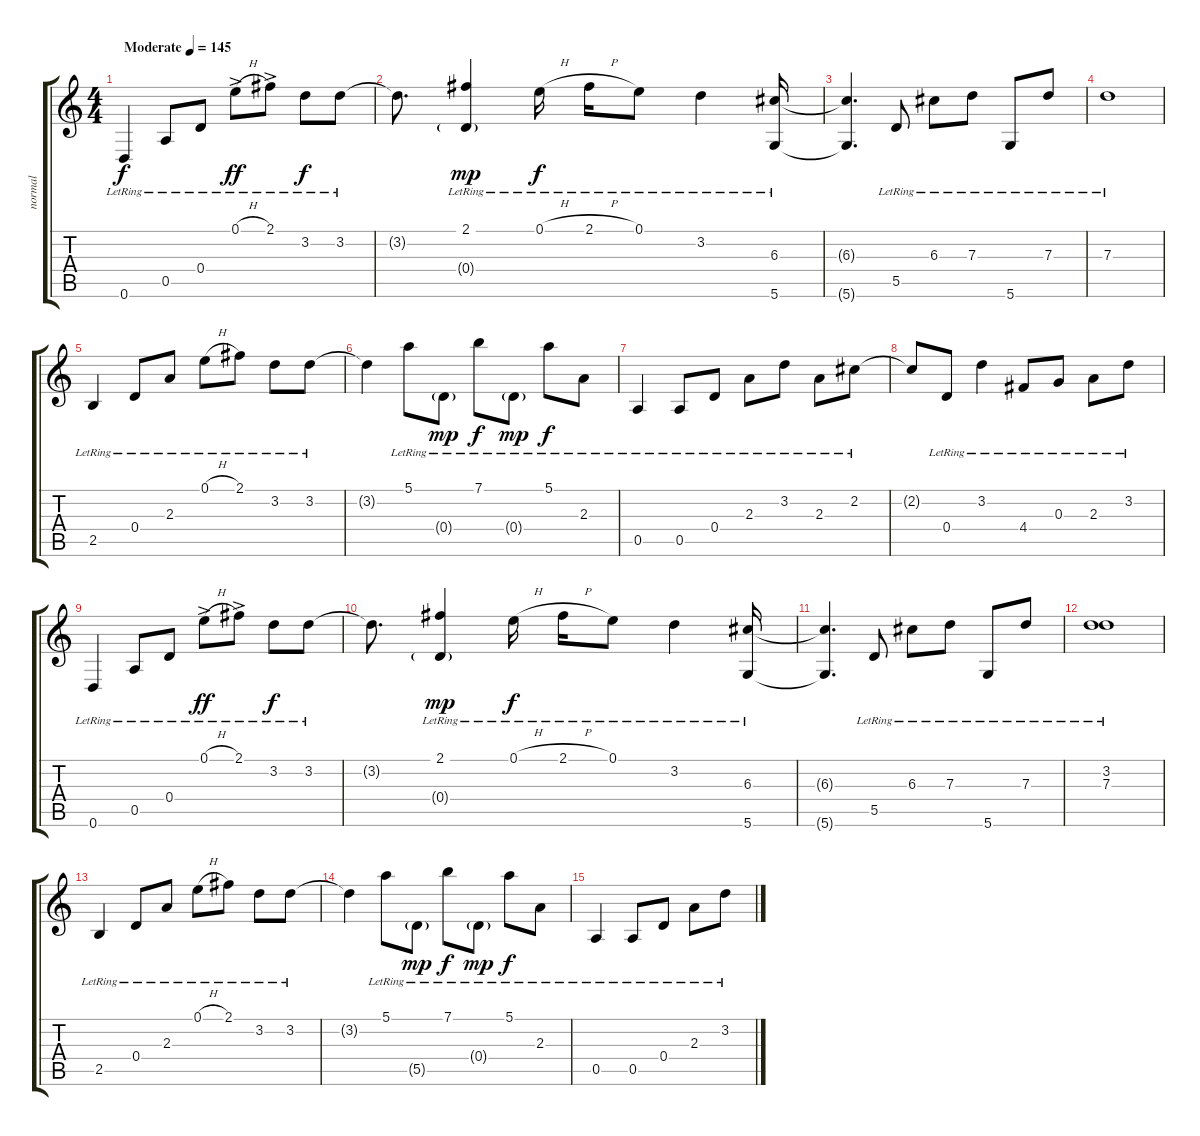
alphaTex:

\track ("normal" "normal") {instrument electricguitarjazz}
\staff {score tabs}
\tuning (E4 B3 G3 D3 A2 D2) {hide}
\ts (4 4)
\tempo (145 "Moderate")
\clef g2
\ks c
0.6{lr}.4{dy f instrument electricguitarjazz} 0.5{lr}.8 0.4{lr}.8 0.1{h ac lr}.8{dy ff} 2.1{ac lr}.8 3.2{lr}.8{dy f} 3.2{lr}.8 |
3.2{t}.8{d} (2.1{lr} 0.4{g lr}).4{dy mp} 0.1{h lr}.16{dy f} 2.1{h lr}.16 0.1{lr}.8 3.2{lr}.4 (6.3{lr} 5.6{lr}).16 |
(6.3{t} 5.6{t}).4{d} 5.5{lr}.8 6.3{lr}.8 7.3{lr}.8 5.6{lr}.8 7.3{lr}.8 |
7.3{lr}.1 |
2.5{lr}.4 0.4{lr}.8 2.3{lr}.8 0.1{h lr}.8 2.1{lr}.8 3.2{lr}.8 3.2{lr}.8 |
3.2{t}.4 5.1{lr}.8 0.4{g lr}.8{dy mp} 7.1{lr}.8{dy f} 0.4{g lr}.8{dy mp} 5.1{lr}.8{dy f} 2.3{lr}.8 |
0.5{lr}.4 0.5{lr}.8 0.4{lr}.8 2.3{lr}.8 3.2{lr}.8 2.3{lr}.8 2.2{lr}.8 |
2.2{t}.8 0.4{lr}.8 3.2{lr}.4 4.4{lr}.8 0.3{lr}.8 2.3{lr}.8 3.2{lr}.8 |
0.6{lr}.4 0.5{lr}.8 0.4{lr}.8 0.1{h ac lr}.8{dy ff} 2.1{ac lr}.8 3.2{lr}.8{dy f} 3.2{lr}.8 |
3.2{t}.8{d} (2.1{lr} 0.4{g lr}).4{dy mp} 0.1{h lr}.16{dy f} 2.1{h lr}.16 0.1{lr}.8 3.2{lr}.4 (6.3{lr} 5.6{lr}).16 |
(6.3{t} 5.6{t}).4{d} 5.5{lr}.8 6.3{lr}.8 7.3{lr}.8 5.6{lr}.8 7.3{lr}.8 |
(3.2{lr} 7.3{lr}).1 |
2.5{lr}.4 0.4{lr}.8 2.3{lr}.8 0.1{h lr}.8 2.1{lr}.8 3.2{lr}.8 3.2{lr}.8 |
3.2{t}.4 5.1{lr}.8 5.5{g lr}.8{dy mp} 7.1{lr}.8{dy f} 0.4{g lr}.8{dy mp} 5.1{lr}.8{dy f} 2.3{lr}.8 |
0.5{lr}.4 0.5{lr}.8 0.4{lr}.8 2.3{lr}.8 3.2{lr}.8
